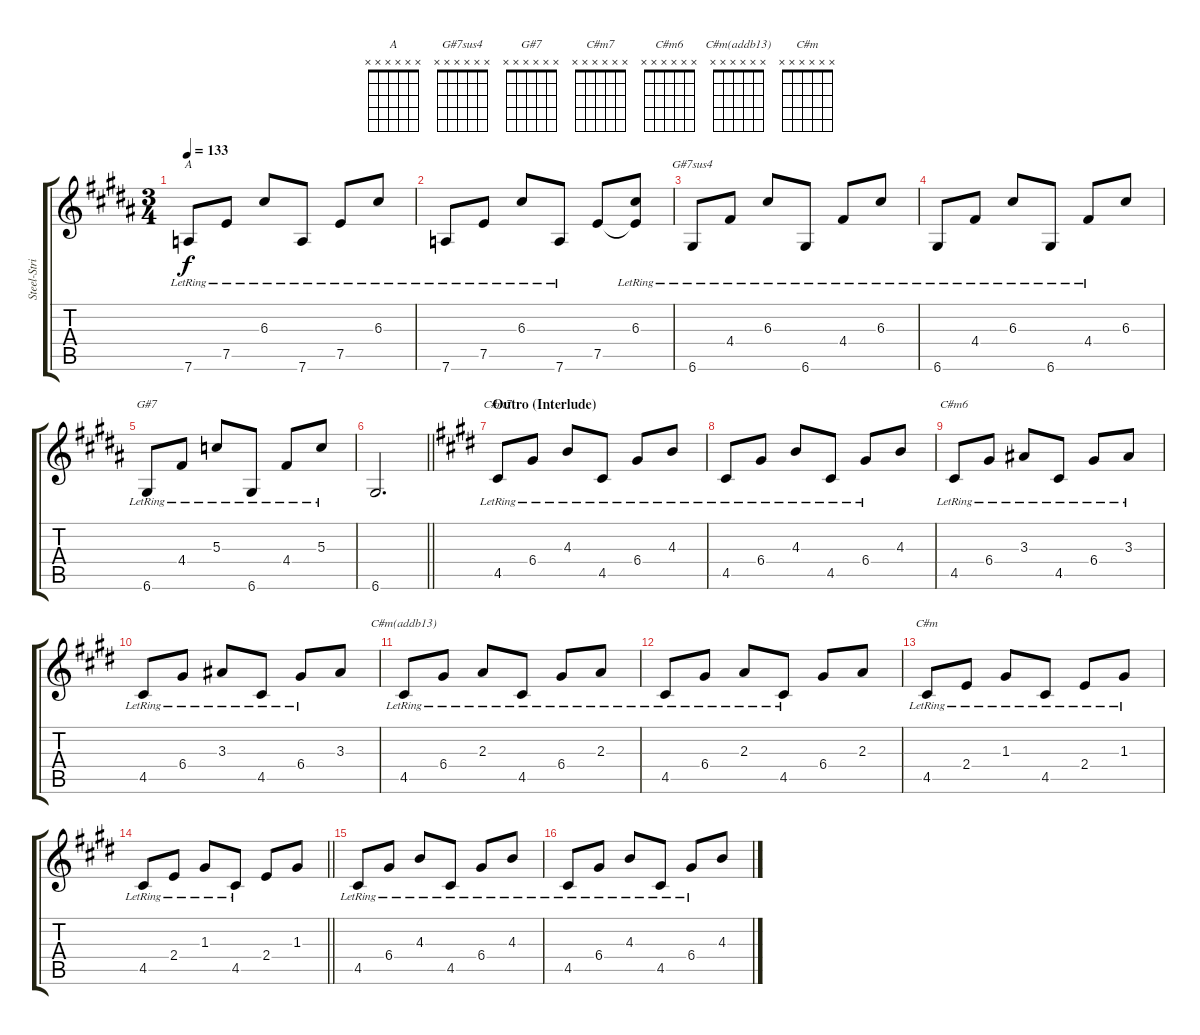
\track ("Steel-Strined Acoustic" "Steel-Stri") {instrument acousticguitarsteel}
\staff {score tabs}
\tuning (E4 B3 G3 D3 A2 D2) {hide}
\chord ("A" x x x x x x)
\chord ("G#7sus4" x x x x x x)
\chord ("G#7" x x x x x x)
\chord ("C#m7" x x x x x x)
\chord ("C#m6" x x x x x x)
\chord ("C#m(addb13)" x x x x x x)
\chord ("C#m" x x x x x x)
\ts (3 4)
\tempo 133
\clef g2
\ks b
7.6{lr}.8{ch "A" dy f} 7.5{lr}.8 6.3{lr}.8 7.6{lr}.8 7.5{lr}.8 6.3{lr}.8 |
7.6{lr}.8 7.5{lr}.8 6.3{lr}.8 7.6{lr}.8 7.5.8 (6.3{lr} 7.5{t}).8 |
6.6{lr}.8{ch "G#7sus4"} 4.4{lr}.8 6.3{lr}.8 6.6{lr}.8 4.4{lr}.8 6.3{lr}.8 |
6.6{lr}.8 4.4{lr}.8 6.3{lr}.8 6.6{lr}.8 4.4{lr}.8 6.3.8 |
6.6{lr}.8{ch "G#7"} 4.4{lr}.8 5.3{lr}.8 6.6{lr}.8 4.4{lr}.8 5.3{lr}.8 |
\barLineRight lightlight
6.6.2{d} |
\section ("" "Outro (Interlude)")
\ks c#minor
4.5{lr}.8{ch "C#m7"} 6.4{lr}.8 4.3{lr}.8 4.5{lr}.8 6.4{lr}.8 4.3{lr}.8 |
4.5{lr}.8 6.4{lr}.8 4.3{lr}.8 4.5{lr}.8 6.4{lr}.8 4.3.8 |
4.5{lr}.8{ch "C#m6"} 6.4{lr}.8 3.3{lr}.8 4.5{lr}.8 6.4{lr}.8 3.3{lr}.8 |
4.5{lr}.8 6.4{lr}.8 3.3{lr}.8 4.5{lr}.8 6.4{lr}.8 3.3.8 |
4.5{lr}.8{ch "C#m(addb13)"} 6.4{lr}.8 2.3{lr}.8 4.5{lr}.8 6.4{lr}.8 2.3{lr}.8 |
4.5{lr}.8 6.4{lr}.8 2.3{lr}.8 4.5{lr}.8 6.4.8 2.3.8 |
4.5{lr}.8{ch "C#m"} 2.4{lr}.8 1.3{lr}.8 4.5{lr}.8 2.4{lr}.8 1.3{lr}.8 |
\barLineRight lightlight
4.5{lr}.8 2.4{lr}.8 1.3{lr}.8 4.5{lr}.8 2.4.8 1.3.8 |
4.5{lr}.8 6.4{lr}.8 4.3{lr}.8 4.5{lr}.8 6.4{lr}.8 4.3{lr}.8 |
4.5{lr}.8 6.4{lr}.8 4.3{lr}.8 4.5{lr}.8 6.4{lr}.8 4.3.8
